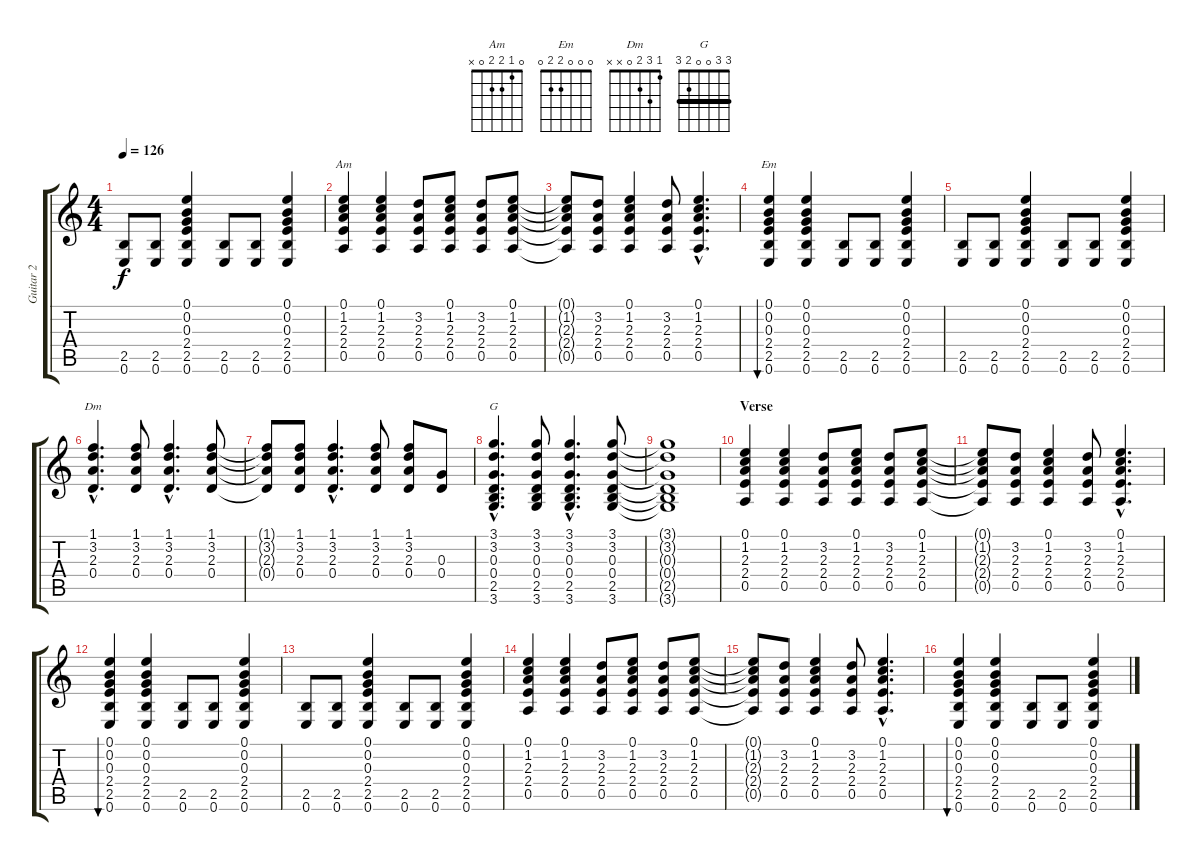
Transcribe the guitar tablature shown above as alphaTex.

\track ("Guitar 2" "Guitar 2") {instrument acousticguitarnylon}
\staff {score tabs}
\tuning (E4 B3 G3 D3 A2 E2) {hide}
\chord ("Am" 0 1 2 2 0 x)
\chord ("Em" 0 0 0 2 2 0)
\chord ("Dm" 1 3 2 0 x x)
\chord ("G" 3 3 0 0 2 3) {barre 3}
\ts (4 4)
\tempo 126
\clef g2
\ks c
(2.5 0.6).8{dy f} (2.5 0.6).8 (0.1 0.2 0.3 2.4 2.5 0.6).4 (2.5 0.6).8 (2.5 0.6).8 (0.1 0.2 0.3 2.4 2.5 0.6).4 |
(0.1 1.2 2.3 2.4 0.5).4{ch "Am"} (0.1 1.2 2.3 2.4 0.5).4 (3.2 2.3 2.4 0.5).8 (0.1 1.2 2.3 2.4 0.5).8 (3.2 2.3 2.4 0.5).8 (0.1 1.2 2.3 2.4 0.5).8 |
(0.1{t} 1.2{t} 2.3{t} 2.4{t} 0.5{t}).8 (3.2 2.3 2.4 0.5).8 (0.1 1.2 2.3 2.4 0.5).4 (3.2 2.3 2.4 0.5).8 (0.1{hac} 1.2{hac} 2.3{hac} 2.4{hac} 0.5{hac}).4{d} |
(0.1 0.2 0.3 2.4 2.5 0.6).4{bu 240 ch "Em"} (0.1 0.2 0.3 2.4 2.5 0.6).4 (2.5 0.6).8 (2.5 0.6).8 (0.1 0.2 0.3 2.4 2.5 0.6).4 |
(2.5 0.6).8 (2.5 0.6).8 (0.1 0.2 0.3 2.4 2.5 0.6).4 (2.5 0.6).8 (2.5 0.6).8 (0.1 0.2 0.3 2.4 2.5 0.6).4 |
(1.1{hac} 3.2{hac} 2.3{hac} 0.4{hac}).4{d ch "Dm"} (1.1 3.2 2.3 0.4).8 (1.1{hac} 3.2{hac} 2.3{hac} 0.4{hac}).4{d} (1.1 3.2 2.3 0.4).8 |
(1.1{t} 3.2{t} 2.3{t} 0.4{t}).8 (1.1 3.2 2.3 0.4).8 (1.1{hac} 3.2{hac} 2.3{hac} 0.4{hac}).4{d} (1.1 3.2 2.3 0.4).8 (1.1 3.2 2.3 0.4).8 (0.3 0.4).8 |
(3.1{hac} 3.2{hac} 0.3{hac} 0.4{hac} 2.5{hac} 3.6{hac}).4{d ch "G"} (3.1 3.2 0.3 0.4 2.5 3.6).8 (3.1{hac} 3.2{hac} 0.3{hac} 0.4{hac} 2.5{hac} 3.6{hac}).4{d} (3.1 3.2 0.3 0.4 2.5 3.6).8 |
(3.1{t} 3.2{t} 0.3{t} 0.4{t} 2.5{t} 3.6{t}).1 |
\section ("" "Verse")
(0.1 1.2 2.3 2.4 0.5).4 (0.1 1.2 2.3 2.4 0.5).4 (3.2 2.3 2.4 0.5).8 (0.1 1.2 2.3 2.4 0.5).8 (3.2 2.3 2.4 0.5).8 (0.1 1.2 2.3 2.4 0.5).8 |
(0.1{t} 1.2{t} 2.3{t} 2.4{t} 0.5{t}).8 (3.2 2.3 2.4 0.5).8 (0.1 1.2 2.3 2.4 0.5).4 (3.2 2.3 2.4 0.5).8 (0.1{hac} 1.2{hac} 2.3{hac} 2.4{hac} 0.5{hac}).4{d} |
(0.1 0.2 0.3 2.4 2.5 0.6).4{bu 240} (0.1 0.2 0.3 2.4 2.5 0.6).4 (2.5 0.6).8 (2.5 0.6).8 (0.1 0.2 0.3 2.4 2.5 0.6).4 |
(2.5 0.6).8 (2.5 0.6).8 (0.1 0.2 0.3 2.4 2.5 0.6).4 (2.5 0.6).8 (2.5 0.6).8 (0.1 0.2 0.3 2.4 2.5 0.6).4 |
(0.1 1.2 2.3 2.4 0.5).4 (0.1 1.2 2.3 2.4 0.5).4 (3.2 2.3 2.4 0.5).8 (0.1 1.2 2.3 2.4 0.5).8 (3.2 2.3 2.4 0.5).8 (0.1 1.2 2.3 2.4 0.5).8 |
(0.1{t} 1.2{t} 2.3{t} 2.4{t} 0.5{t}).8 (3.2 2.3 2.4 0.5).8 (0.1 1.2 2.3 2.4 0.5).4 (3.2 2.3 2.4 0.5).8 (0.1{hac} 1.2{hac} 2.3{hac} 2.4{hac} 0.5{hac}).4{d} |
(0.1 0.2 0.3 2.4 2.5 0.6).4{bu 240} (0.1 0.2 0.3 2.4 2.5 0.6).4 (2.5 0.6).8 (2.5 0.6).8 (0.1 0.2 0.3 2.4 2.5 0.6).4
